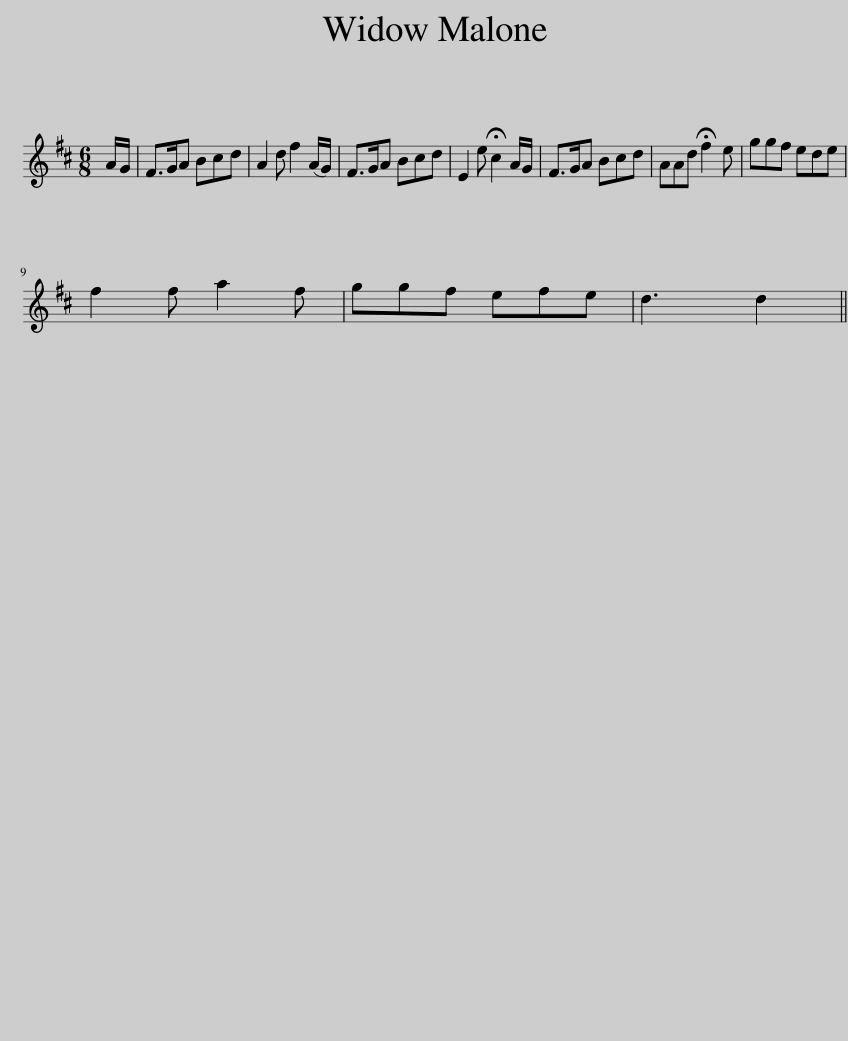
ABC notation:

X:1
L:1/8
M:6/8
I:linebreak $
K:D
V:1 treble
V:1
 A/G/ | F>GA Bcd | A2 d f2 (A/G/) | F>GA Bcd | E2 e !fermata!c2 A/G/ | %5
 F>GA Bcd | AAd !fermata!f2 e | ggf ede |$ f2 f a2 f | ggf efe | %10
 d3 d2 || %11
